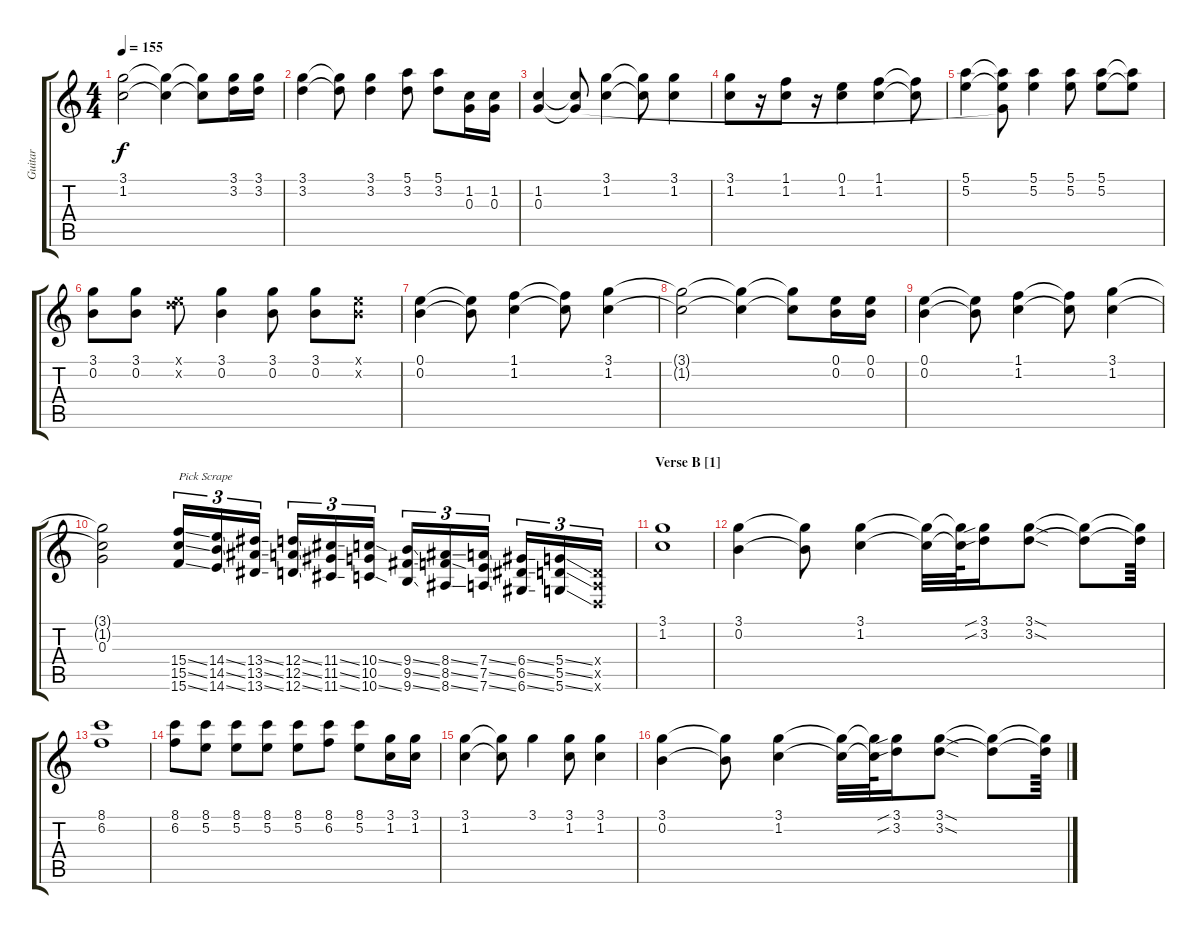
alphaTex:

\track ("Guitar" "Guitar") {instrument overdrivenguitar}
\staff {score tabs}
\tuning (E4 B3 G3 D3 A2 D2) {hide}
\ts (4 4)
\tempo 155
\clef g2
\ks c
(3.1 1.2).2{dy f} (3.1{t} 1.2{t}).4 (3.1{t} 1.2{t}).8 (3.1 3.2).16 (3.1 3.2).16 |
(3.1 3.2).4 (3.1{t} 3.2{t}).8 (3.1 3.2).4 (5.1 3.2).8 (5.1 3.2).8 (1.2 0.3).16 (1.2 0.3).16 |
(1.2 0.3).4 (1.2{t} 0.3{t}).8 (3.1 1.2).4 (3.1{t} 1.2{t}).8 (3.1 1.2).4 |
(3.1 1.2).8 r.16 (1.1 1.2).8 r.16 (0.1 1.2).4 (1.1 1.2).4 (1.1{t} 1.2{t}).8 |
(5.1 5.2).4 (5.1{t} 5.2{t} 0.3{t}).8 (5.1 5.2).4 (5.1 5.2).8 (5.1 5.2).8 (5.1{t} 5.2{t}).8 |
(3.1 0.2).8 (3.1 0.2).8 (0.1{x} 3.2{x}).8 (3.1 0.2).4 (3.1 0.2).8 (3.1 0.2).8 (0.1{x} 0.2{x}).8 |
(0.1 0.2).4 (0.1{t} 0.2{t}).8 (1.1 1.2).4 (1.1{t} 1.2{t}).8 (3.1 1.2).4 |
(3.1{t} 1.2{t}).2 (3.1{t} 1.2{t}).4 (3.1{t} 1.2{t}).8 (0.1 0.2).16 (0.1 0.2).16 |
(0.1 0.2).4 (0.1{t} 0.2{t}).8 (1.1 1.2).4 (1.1{t} 1.2{t}).8 (3.1 1.2).4 |
(3.1{t} 1.2{t} 0.3).2 (15.4{ss} 15.5{ss} 15.6{ss}).16{tu (3 2) txt "Pick Scrape"} (14.4{ss} 14.5{ss} 14.6{ss}).16{tu (3 2)} (13.4{ss} 13.5{ss} 13.6{ss}).16{tu (3 2)} (12.4{ss} 12.5{ss} 12.6{ss}).16{tu (3 2)} (11.4{ss} 11.5{ss} 11.6{ss}).16{tu (3 2)} (10.4{ss} 10.5 10.6{ss}).16{tu (3 2)} (9.4{ss} 9.5{ss} 9.6{ss}).16{tu (3 2)} (8.4{ss} 8.5{ss} 8.6{ss}).16{tu (3 2)} (7.4{ss} 7.5{ss} 7.6{ss}).16{tu (3 2)} (6.4{ss} 6.5{ss} 6.6{ss}).16{tu (3 2)} (5.4{ss} 5.5{ss} 5.6{ss}).16{tu (3 2)} (0.4{x} 0.5{x} 0.6{x}).16{tu (3 2)} |
\section ("" "Verse B [1]")
(3.1 1.2).1 |
(3.1 0.2).4 (3.1{t} 0.2{t}).8 (3.1 1.2).4 (3.1{t} 1.2{t}).32 (3.1{t} 1.2{t}).64 (3.1{sib} 3.2{sib}).16 (3.1{sod} 3.2{sod}).8 (3.1{t} 3.2{t}).8 (3.1{t} 3.2{t}).64 |
(8.1 6.2).1 |
(8.1 6.2).8 (8.1 5.2).8 (8.1 5.2).8 (8.1 5.2).8 (8.1 5.2).8 (8.1 6.2).8 (8.1 5.2).8 (3.1 1.2).16 (3.1 1.2).16 |
(3.1 1.2).4 (3.1{t} 1.2{t}).8 3.1.4 (3.1 1.2).8 (3.1 1.2).4 |
(3.1 0.2).4 (3.1{t} 0.2{t}).8 (3.1 1.2).4 (3.1{t} 1.2{t}).32 (3.1{t} 1.2{t}).64 (3.1{sib} 3.2{sib}).16 (3.1{sod} 3.2{sod}).8 (3.1{t} 3.2{t}).8 (3.1{t} 3.2{t}).64
